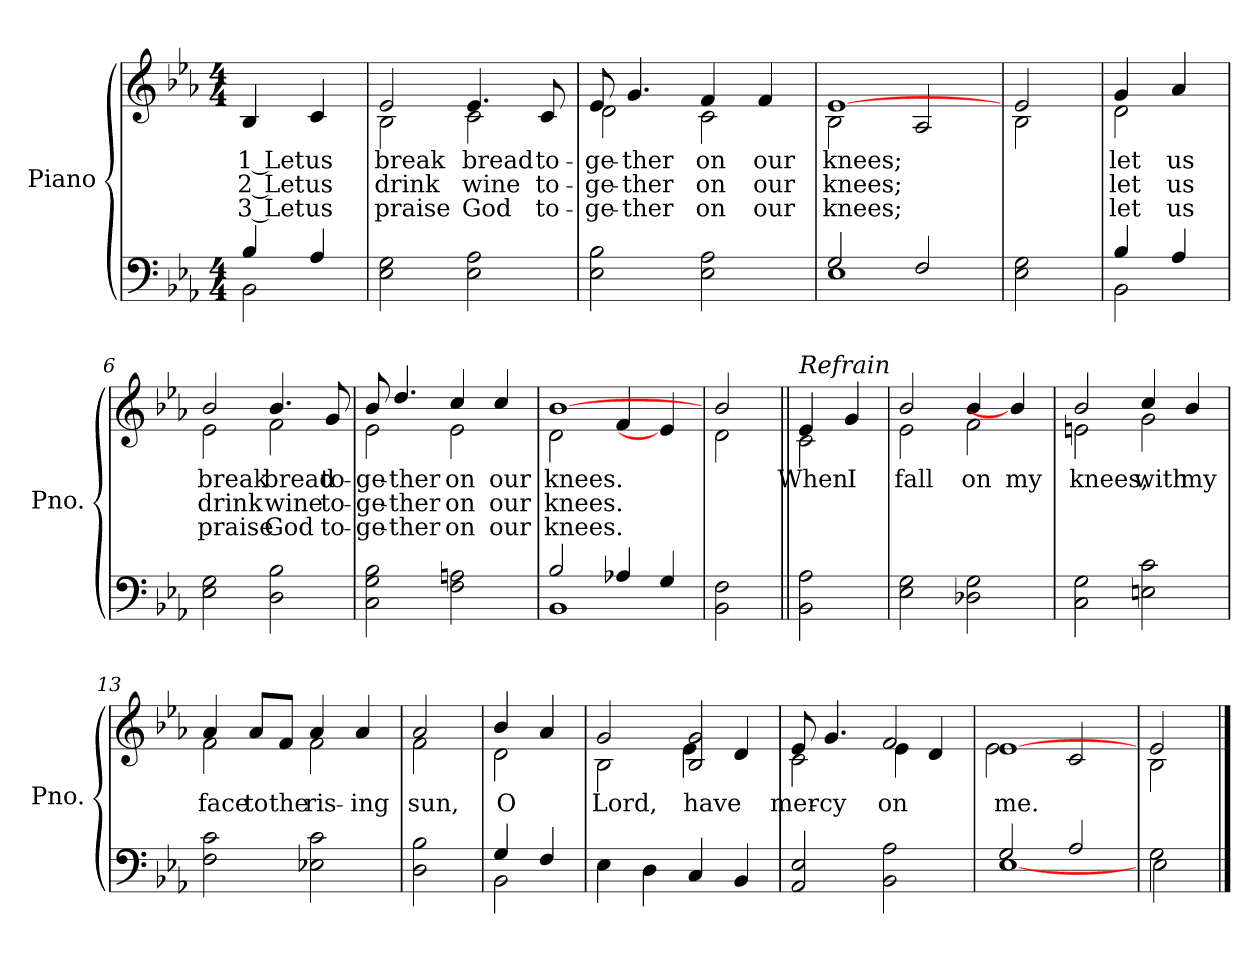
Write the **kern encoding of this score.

**kern	**kern	**text	**text	**text
*part2	*part1	*part1	*part1	*part1
*staff2	*staff1	*staff1	*staff1	*staff1
*I"Piano	*I"Piano	*	*	*
*I'Pno.	*I'Pno.	*	*	*
!!LO:PB:g=z
*clefF4	*clefG2	*	*	*
*k[b-e-a-]	*k[b-e-a-]	*	*	*
*E-:	*E-:	*	*	*
*M4/4	*M4/4	*	*	*
=	=	=	=	=
*^	*	*	*	*
!	!	!	!LO:LY:b:color=#000000	!LO:LY:b:color=#000000	!LO:LY:b:color=#000000
4B-i/	2BB-i\	4B-i/	1 Let	2 Let	3 Let
!	!	!	!LO:LY:b:color=#000000	!LO:LY:b:color=#000000	!LO:LY:b:color=#000000
4A-i/	.	4ci/	us	us	us
*v	*v	*	*	*	*
=1	=1	=1	=1	=1
!	!	!LO:LY:b:color=#000000	!LO:LY:b:color=#000000	!LO:LY:b:color=#000000
*	*^	*	*	*
2E-i\ 2Gi	2e-i/	2B-i\	break	drink	praise
!	!	!	!LO:LY:b:color=#000000	!LO:LY:b:color=#000000	!LO:LY:b:color=#000000
2E-i\ 2A-i	4.e-i/	2ci\	bread	wine	God
!	!	!	!LO:LY:b:color=#000000	!LO:LY:b:color=#000000	!LO:LY:b:color=#000000
.	8ci/	.	to-	to-	to-
=2	=2	=2	=2	=2	=2
!	!	!	!LO:LY:b:color=#000000	!LO:LY:b:color=#000000	!LO:LY:b:color=#000000
2E-i\ 2B-i	8e-i/	2di\	-ge-	-ge-	-ge-
!	!	!	!LO:LY:b:color=#000000	!LO:LY:b:color=#000000	!LO:LY:b:color=#000000
.	4.gi/	.	-ther	-ther	-ther
!	!	!	!LO:LY:b:color=#000000	!LO:LY:b:color=#000000	!LO:LY:b:color=#000000
2E-i\ 2A-i	4fi/	2ci\	on	on	on
!	!	!	!LO:LY:b:color=#000000	!LO:LY:b:color=#000000	!LO:LY:b:color=#000000
.	4fi/	.	our	our	our
=3	=3	=3	=3	=3	=3
*^	*	*	*	*	*
!	!	!	!	!LO:LY:b:color=#000000	!LO:LY:b:color=#000000	!LO:LY:b:color=#000000
2Gi/	1E-i\	[1e-i/	2B-i\	knees;	knees;	knees;
2Fi/	.	.	2A-i/	.	.	.
=4	=4	=4	=4	=4	=4	=4
2E-i\ 2Gi	2ryy	2e-i/	2B-i\	.	.	.
!!LO:LB:g=z	!!
=5	=5	=5	=5	=5	=5	=5
!	!	!	!	!LO:LY:b:color=#000000	!LO:LY:b:color=#000000	!LO:LY:b:color=#000000
4B-i/	2BB-i\	4gi/	2di\	let	let	let
!	!	!	!	!LO:LY:b:color=#000000	!LO:LY:b:color=#000000	!LO:LY:b:color=#000000
4A-i/	.	4a-i/	.	us	us	us
*v	*v	*	*	*	*	*
=6	=6	=6	=6	=6	=6
!	!	!	!LO:LY:b:color=#000000	!LO:LY:b:color=#000000	!LO:LY:b:color=#000000
2E-i\ 2Gi	2b-i/	2e-i\	break	drink	praise
!	!	!	!LO:LY:b:color=#000000	!LO:LY:b:color=#000000	!LO:LY:b:color=#000000
2Di\ 2B-i	4.b-i/	2fi\	bread	wine	God
!	!	!	!LO:LY:b:color=#000000	!LO:LY:b:color=#000000	!LO:LY:b:color=#000000
.	8gi/	.	to-	to-	to-
=7	=7	=7	=7	=7	=7
!	!	!	!LO:LY:b:color=#000000	!LO:LY:b:color=#000000	!LO:LY:b:color=#000000
2Ci\ 2Gi 2B-i	8b-i/	2e-i\	-ge-	-ge-	-ge-
!	!	!	!LO:LY:b:color=#000000	!LO:LY:b:color=#000000	!LO:LY:b:color=#000000
.	4.ddi/	.	-ther	-ther	-ther
!	!	!	!LO:LY:b:color=#000000	!LO:LY:b:color=#000000	!LO:LY:b:color=#000000
2Fi\ 2Ani	4cci/	2e-i\	on	on	on
!	!	!	!LO:LY:b:color=#000000	!LO:LY:b:color=#000000	!LO:LY:b:color=#000000
.	4cci/	.	our	our	our
=8	=8	=8	=8	=8	=8
*^	*	*	*	*	*
!	!	!	!	!LO:LY:b:color=#000000	!LO:LY:b:color=#000000	!LO:LY:b:color=#000000
2B-i/	1BB-i/	[1b-i/	2di\	knees.	knees.	knees.
4A-Xi/	.	.	4fi/	.	.	.
4Gi/	.	.	4e-i/]	.	.	.
*v	*v	*	*	*	*	*
=9	=9	=9	=9	=9	=9
2BB-i\ 2Fi	2b-i/	2di\	.	.	.
!!LO:LB:g=z	!!
=10||	=10||	=10||	=10||	=10||	=10||
!	!LO:TX:a:i:t=Refrain	!	!	!	!
!	!	!	!LO:LY:b:color=#000000	!	!
2BB-i\ 2A-i	4e-i/	2ci\	When	.	.
!	!	!	!LO:LY:b:color=#000000	!	!
.	4gi/	.	I	.	.
=11	=11	=11	=11	=11	=11
!	!	!	!LO:LY:b:color=#000000	!	!
2E-i\ 2Gi	2b-i/	2e-i\	fall	.	.
!	!	!	!LO:LY:b:color=#000000	!	!
2D-Xi\ 2Gi	4b-i/	2fi\	on	.	.
!	!	!	!LO:LY:b:color=#000000	!	!
.	4b-i/]	.	my	.	.
=12	=12	=12	=12	=12	=12
!	!	!	!LO:LY:b:color=#000000	!	!
2Ci\ 2Gi	2b-i/	2eni\	knees,	.	.
!	!	!	!LO:LY:b:color=#000000	!	!
2Eni\ 2ci	4cci/	2gi\	with	.	.
!	!	!	!LO:LY:b:color=#000000	!	!
.	4b-i/	.	my	.	.
=13	=13	=13	=13	=13	=13
!	!	!	!LO:LY:b:color=#000000	!	!
2Fi\ 2ci	4a-i/	2fi\	face	.	.
!	!	!	!LO:LY:b:color=#000000	!	!
.	8a-i/L	.	to	.	.
!	!	!	!LO:LY:b:color=#000000	!	!
.	8fi/J	.	the	.	.
!	!	!	!LO:LY:b:color=#000000	!	!
2E-Xi\ 2ci	4a-i/	2fi\	ris-	.	.
!	!	!	!LO:LY:b:color=#000000	!	!
.	4a-i/	.	-ing	.	.
=14	=14	=14	=14	=14	=14
*^	*	*	*	*	*
!	!	!	!	!LO:LY:b:color=#000000	!	!
2Di\ 2B-i	2ryy	2a-i/	2fi\	sun,	.	.
!!LO:LB:g=z	!!
=15	=15	=15	=15	=15	=15	=15
!	!	!	!	!LO:LY:b:color=#000000	!	!
4Gi/	2BB-i\	4b-i/	2di\	O	.	.
4Fi/	.	4a-i/	.	.	.	.
*v	*v	*	*	*	*	*
=16	=16	=16	=16	=16	=16
!	!	!	!LO:LY:b:color=#000000	!	!
4E-i\	2gi/	2B-i\	Lord,	.	.
4Di\	.	.	.	.	.
!	!	!	!LO:LY:b:color=#000000	!	!
4Ci/	2B-i/ 2gi	4e-i\	have	.	.
4BB-i/	.	4di/	.	.	.
=17	=17	=17	=17	=17	=17
!	!	!	!LO:LY:b:color=#000000	!	!
2AA-i/ 2E-i	8e-i/	2ci\	mer-	.	.
!	!	!	!LO:LY:b:color=#000000	!	!
.	4.gi/	.	-cy	.	.
!	!	!	!LO:LY:b:color=#000000	!	!
2BB-i\ 2A-i	2fi/	4e-i\	on	.	.
.	.	4di/	.	.	.
=18	=18	=18	=18	=18	=18
*^	*	*	*	*	*
!	!	!	!	!LO:LY:b:color=#000000	!	!
2Gi/	[1E-i/	[1e-i/	2e-i\	me.	.	.
2A-i/	.	.	2ci/	.	.	.
=19	=19	=19	=19	=19	=19	=19
2Gi\	2E-i\	2e-i/	2B-i\	.	.	.
*v	*v	*	*	*	*	*
*	*v	*v	*	*	*
==	==	==	==	==
*-	*-	*-	*-	*-
